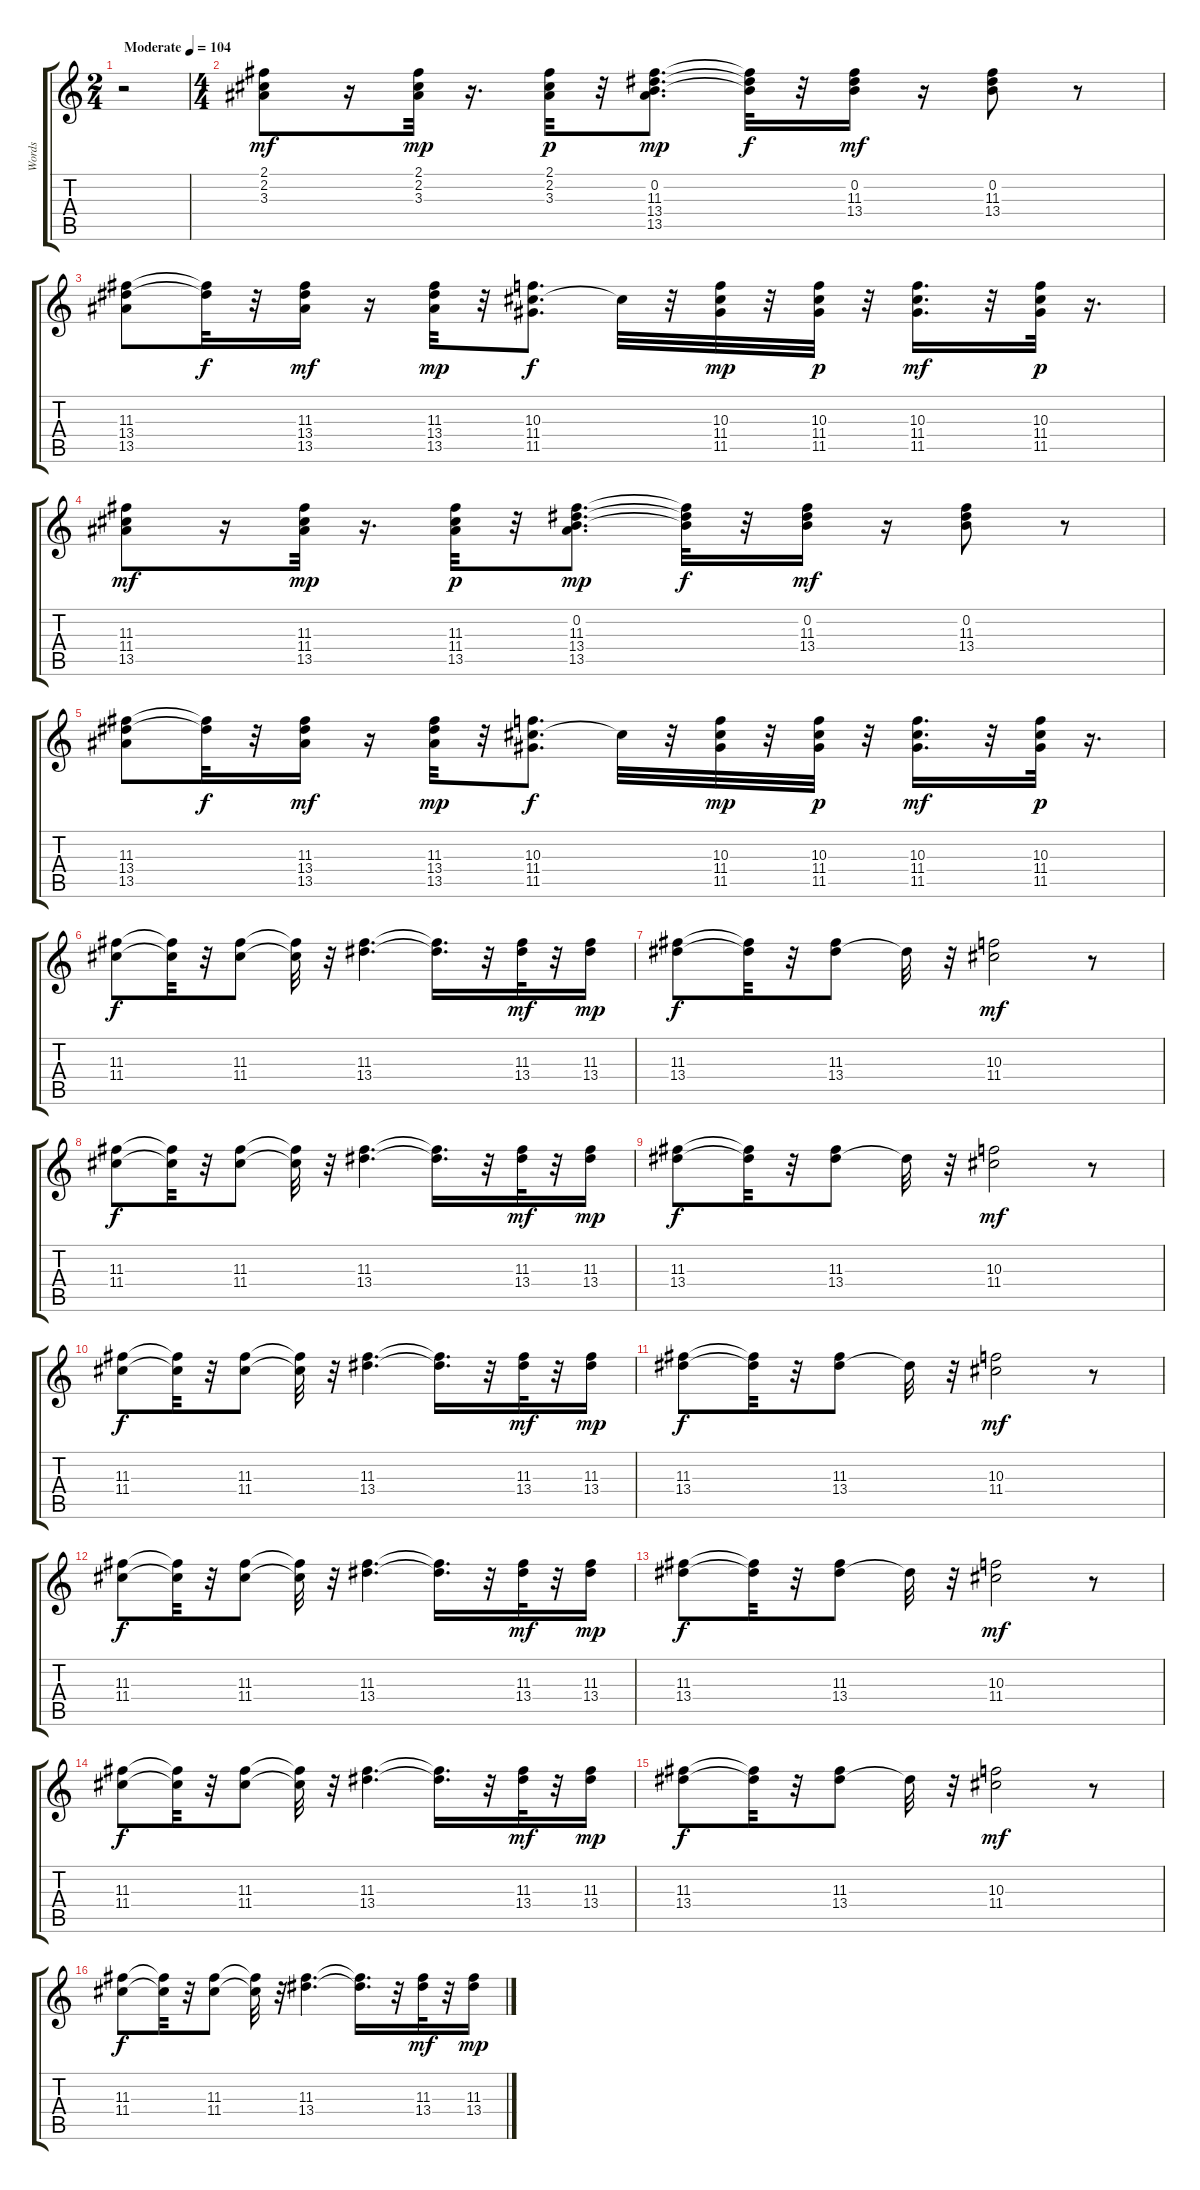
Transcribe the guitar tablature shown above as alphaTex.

\track ("Words" "Words") {instrument acousticguitarsteel}
\staff {score tabs}
\tuning (E4 B3 G3 D3 A2 E2) {hide}
\ts (2 4)
\tempo (104 "Moderate")
\clef g2
\ks c
r.2{dy mf instrument acousticguitarsteel} |
\ts (4 4)
(2.1 2.2 3.3).8 r.16 (2.1 2.2 3.3).32{dy mp} r.16{d} (2.1 2.2 3.3).32{dy p} r.32 (0.2 11.3 13.4 13.5).8{d dy mp} (0.2{t} 11.3{t} 13.4{t}).32{dy f} r.32 (0.2 11.3 13.4).16{dy mf} r.16 (0.2 11.3 13.4).8 r.8 |
(11.3 13.4 13.5).8 (11.3{t} 13.4{t}).32{dy f} r.32 (11.3 13.4 13.5).16{dy mf} r.16 (11.3 13.4 13.5).32{dy mp} r.32 (10.3 11.4 11.5).8{d dy f} 11.4{t}.32 r.32 (10.3 11.4 11.5).32{dy mp} r.32 (10.3 11.4 11.5).32{dy p} r.32 (10.3 11.4 11.5).16{d dy mf} r.32 (10.3 11.4 11.5).32{dy p} r.16{d} |
(11.3 11.4 13.5).8{dy mf} r.16 (11.3 11.4 13.5).32{dy mp} r.16{d} (11.3 11.4 13.5).32{dy p} r.32 (0.2 11.3 13.4 13.5).8{d dy mp} (0.2{t} 11.3{t} 13.4{t}).32{dy f} r.32 (0.2 11.3 13.4).16{dy mf} r.16 (0.2 11.3 13.4).8 r.8 |
(11.3 13.4 13.5).8 (11.3{t} 13.4{t}).32{dy f} r.32 (11.3 13.4 13.5).16{dy mf} r.16 (11.3 13.4 13.5).32{dy mp} r.32 (10.3 11.4 11.5).8{d dy f} 11.4{t}.32 r.32 (10.3 11.4 11.5).32{dy mp} r.32 (10.3 11.4 11.5).32{dy p} r.32 (10.3 11.4 11.5).16{d dy mf} r.32 (10.3 11.4 11.5).32{dy p} r.16{d} |
(11.3 11.4).8{dy f} (11.3{t} 11.4{t}).32 r.32 (11.3 11.4).8 (11.3{t} 11.4{t}).32 r.32 (11.3 13.4).4{d} (11.3{t} 13.4{t}).16{d} r.32 (11.3 13.4).32{dy mf} r.32 (11.3 13.4).16{dy mp} |
(11.3 13.4).8{dy f} (11.3{t} 13.4{t}).32 r.32 (11.3 13.4).8 13.4{t}.32 r.32 (10.3 11.4).2{dy mf} r.8 |
(11.3 11.4).8{dy f} (11.3{t} 11.4{t}).32 r.32 (11.3 11.4).8 (11.3{t} 11.4{t}).32 r.32 (11.3 13.4).4{d} (11.3{t} 13.4{t}).16{d} r.32 (11.3 13.4).32{dy mf} r.32 (11.3 13.4).16{dy mp} |
(11.3 13.4).8{dy f} (11.3{t} 13.4{t}).32 r.32 (11.3 13.4).8 13.4{t}.32 r.32 (10.3 11.4).2{dy mf} r.8 |
(11.3 11.4).8{dy f} (11.3{t} 11.4{t}).32 r.32 (11.3 11.4).8 (11.3{t} 11.4{t}).32 r.32 (11.3 13.4).4{d} (11.3{t} 13.4{t}).16{d} r.32 (11.3 13.4).32{dy mf} r.32 (11.3 13.4).16{dy mp} |
(11.3 13.4).8{dy f} (11.3{t} 13.4{t}).32 r.32 (11.3 13.4).8 13.4{t}.32 r.32 (10.3 11.4).2{dy mf} r.8 |
(11.3 11.4).8{dy f} (11.3{t} 11.4{t}).32 r.32 (11.3 11.4).8 (11.3{t} 11.4{t}).32 r.32 (11.3 13.4).4{d} (11.3{t} 13.4{t}).16{d} r.32 (11.3 13.4).32{dy mf} r.32 (11.3 13.4).16{dy mp} |
(11.3 13.4).8{dy f} (11.3{t} 13.4{t}).32 r.32 (11.3 13.4).8 13.4{t}.32 r.32 (10.3 11.4).2{dy mf} r.8 |
(11.3 11.4).8{dy f} (11.3{t} 11.4{t}).32 r.32 (11.3 11.4).8 (11.3{t} 11.4{t}).32 r.32 (11.3 13.4).4{d} (11.3{t} 13.4{t}).16{d} r.32 (11.3 13.4).32{dy mf} r.32 (11.3 13.4).16{dy mp} |
(11.3 13.4).8{dy f} (11.3{t} 13.4{t}).32 r.32 (11.3 13.4).8 13.4{t}.32 r.32 (10.3 11.4).2{dy mf} r.8 |
(11.3 11.4).8{dy f} (11.3{t} 11.4{t}).32 r.32 (11.3 11.4).8 (11.3{t} 11.4{t}).32 r.32 (11.3 13.4).4{d} (11.3{t} 13.4{t}).16{d} r.32 (11.3 13.4).32{dy mf} r.32 (11.3 13.4).16{dy mp}
